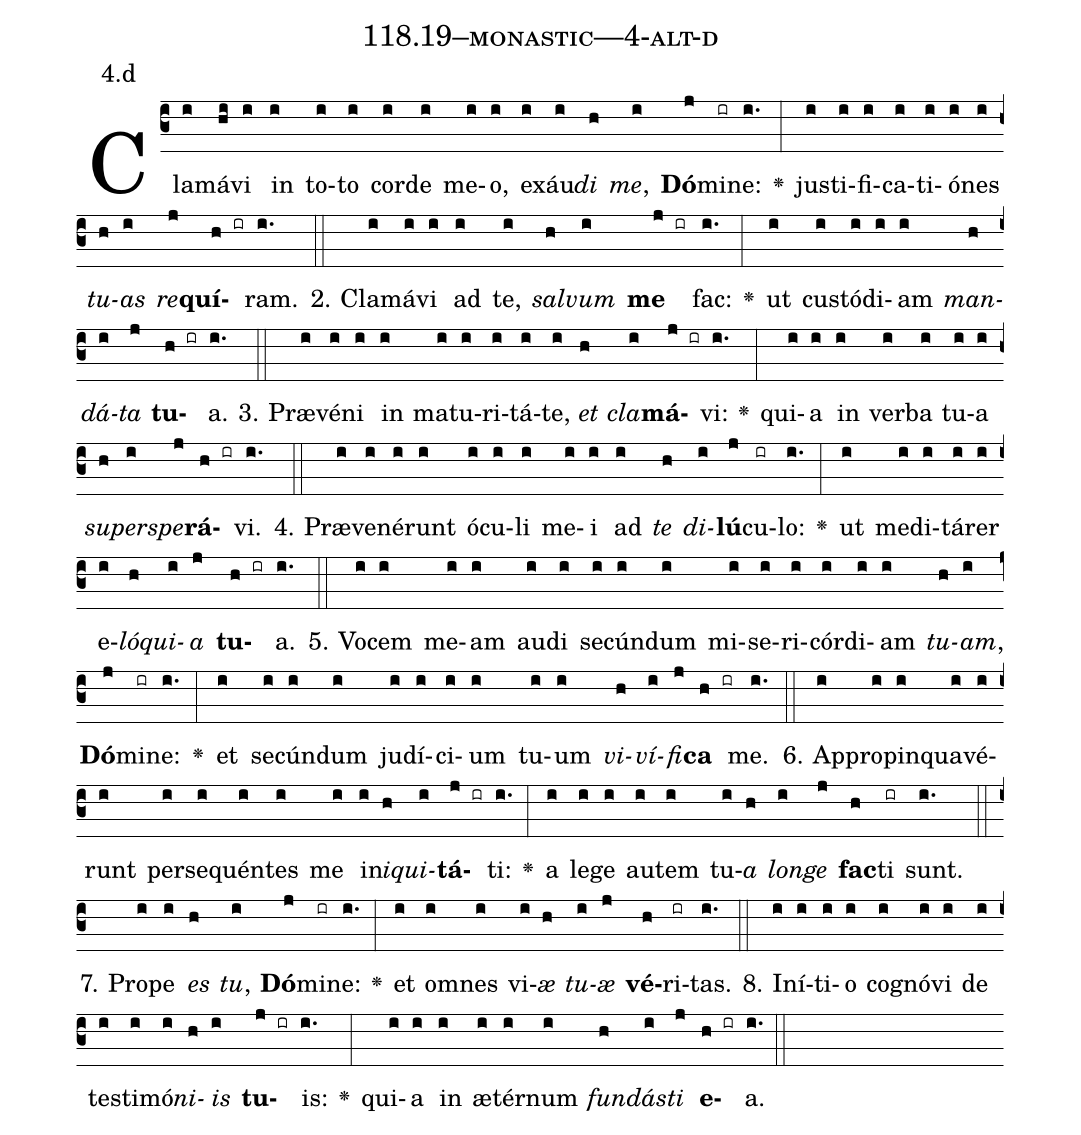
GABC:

name: 118.19--monastic---4-alt-d;
annotation: 4.d;
%%
(c3)Cla(i)má(hi)vi(i) in(i) to(i)to(i) cor(i)de(i) me(i)o,(i) ex(i)áu(i)<i>di</i>(h) <i>me</i>,(i) <b>Dó</b>(j)mi(ir)ne:(i.) <v>\greheightstar</v>(:) jus(i)ti(i)fi(i)ca(i)ti(i)ó(i)nes(i) <i>tu</i>(h)<i>as</i>(i) <i>re</i>(j)<b>quí</b>(h ir)ram.(i.) (::)
2. Cla(i)má(i)vi(i) ad(i) te,(i) <i>sal</i>(h)<i>vum</i>(i) <b>me</b>(j ir) fac:(i.) <v>\greheightstar</v>(:) ut(i) cus(i)tó(i)di(i)am(i) <i>man</i>(h)<i>dá</i>(i)<i>ta</i>(j) <b>tu</b>(h ir)a.(i.) (::)
3. Præ(i)vé(i)ni(i) in(i) ma(i)tu(i)ri(i)tá(i)te,(i) <i>et</i>(h) <i>cla</i>(i)<b>má</b>(j ir)vi:(i.) <v>\greheightstar</v>(:) qui(i)a(i) in(i) ver(i)ba(i) tu(i)a(i) <i>su</i>(h)<i>per</i>(i)<i>spe</i>(j)<b>rá</b>(h ir)vi.(i.) (::)
4. Præ(i)ve(i)né(i)runt(i) ó(i)cu(i)li(i) me(i)i(i) ad(i) <i>te</i>(h) <i>di</i>(i)<b>lú</b>(j)cu(ir)lo:(i.) <v>\greheightstar</v>(:) ut(i) me(i)di(i)tá(i)rer(i) e(i)<i>ló</i>(h)<i>qui</i>(i)<i>a</i>(j) <b>tu</b>(h ir)a.(i.) (::)
5. Vo(i)cem(i) me(i)am(i) au(i)di(i) se(i)cún(i)dum(i) mi(i)se(i)ri(i)cór(i)di(i)am(i) <i>tu</i>(h)<i>am</i>,(i) <b>Dó</b>(j)mi(ir)ne:(i.) <v>\greheightstar</v>(:) et(i) se(i)cún(i)dum(i) ju(i)dí(i)ci(i)um(i) tu(i)um(i) <i>vi</i>(h)<i>ví</i>(i)<i>fi</i>(j)<b>ca</b>(h ir) me.(i.) (::)
6. Ap(i)pro(i)pin(i)qua(i)vé(i)runt(i) per(i)se(i)quén(i)tes(i) me(i) in(i)<i>i</i>(h)<i>qui</i>(i)<b>tá</b>(j ir)ti:(i.) <v>\greheightstar</v>(:) a(i) le(i)ge(i) au(i)tem(i) tu(i)<i>a</i>(h) <i>lon</i>(i)<i>ge</i>(j) <b>fac</b>(h)ti(ir) sunt.(i.) (::)
7. Pro(i)pe(i) <i>es</i>(h) <i>tu</i>,(i) <b>Dó</b>(j)mi(ir)ne:(i.) <v>\greheightstar</v>(:) et(i) om(i)nes(i) vi(i)<i>æ</i>(h) <i>tu</i>(i)<i>æ</i>(j) <b>vé</b>(h)ri(ir)tas.(i.) (::)
8. In(i)í(i)ti(i)o(i) co(i)gnó(i)vi(i) de(i) tes(i)ti(i)mó(i)<i>ni</i>(h)<i>is</i>(i) <b>tu</b>(j ir)is:(i.) <v>\greheightstar</v>(:) qui(i)a(i) in(i) æ(i)tér(i)num(i) <i>fun</i>(h)<i>dás</i>(i)<i>ti</i>(j) <b>e</b>(h ir)a.(i.) (::)
